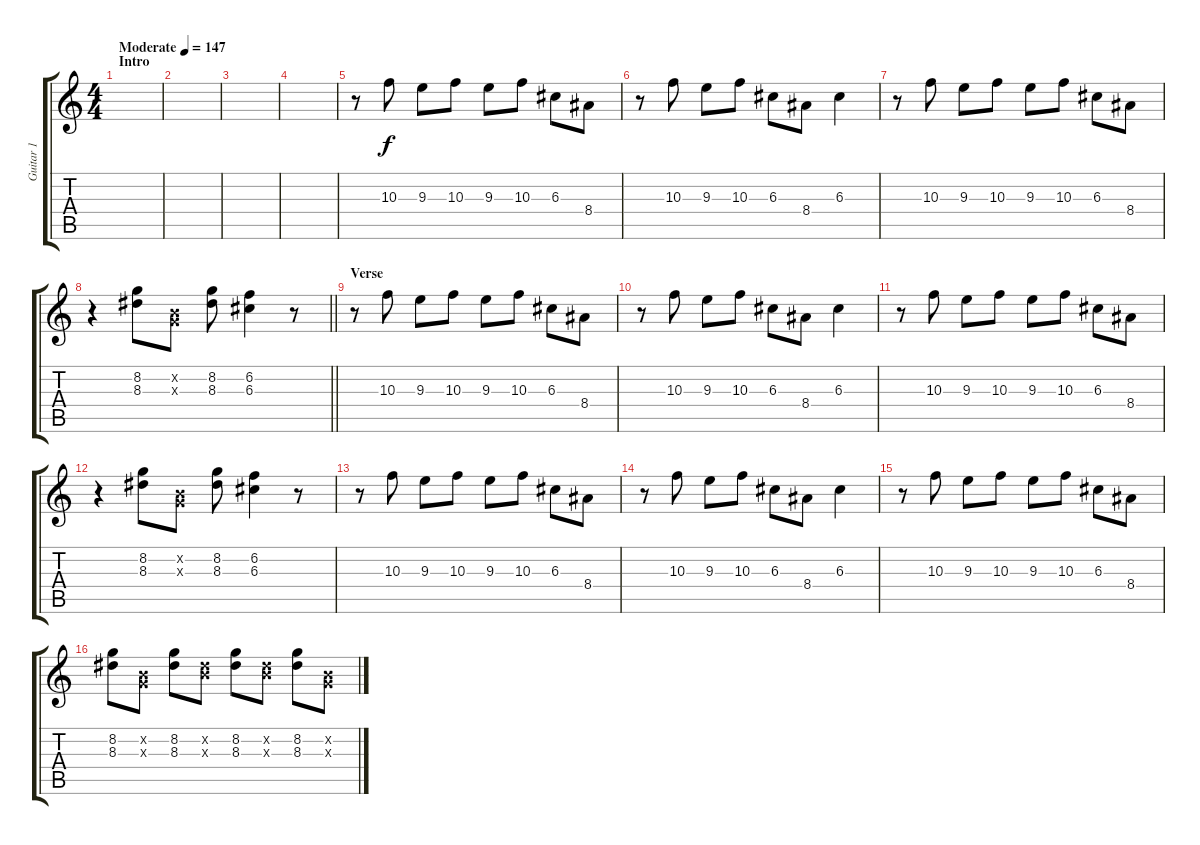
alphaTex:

\track ("Guitar 1" "Guitar 1") {instrument overdrivenguitar}
\staff {score tabs}
\tuning (E4 B3 G3 D3 A2 E2) {hide}
\ts (4 4)
\section ("" "Intro")
\tempo (147 "Moderate")
\clef g2
\ks c
|
|
|
|
r.8 10.3.8 9.3.8 10.3.8 9.3.8 10.3.8 6.3.8 8.4.8 |
r.8 10.3.8 9.3.8 10.3.8 6.3.8 8.4.8 6.3.4 |
r.8 10.3.8 9.3.8 10.3.8 9.3.8 10.3.8 6.3.8 8.4.8 |
\barLineRight lightlight
r.4 (8.2 8.3).8 (0.2{x} 0.3{x}).8 (8.2 8.3).8 (6.2 6.3).4 r.8 |
\section ("" "Verse")
r.8 10.3.8 9.3.8 10.3.8 9.3.8 10.3.8 6.3.8 8.4.8 |
r.8 10.3.8 9.3.8 10.3.8 6.3.8 8.4.8 6.3.4 |
r.8 10.3.8 9.3.8 10.3.8 9.3.8 10.3.8 6.3.8 8.4.8 |
r.4 (8.2 8.3).8 (0.2{x} 0.3{x}).8 (8.2 8.3).8 (6.2 6.3).4 r.8 |
r.8 10.3.8 9.3.8 10.3.8 9.3.8 10.3.8 6.3.8 8.4.8 |
r.8 10.3.8 9.3.8 10.3.8 6.3.8 8.4.8 6.3.4 |
r.8 10.3.8 9.3.8 10.3.8 9.3.8 10.3.8 6.3.8 8.4.8 |
(8.2 8.3).8 (0.2{x} 0.3{x}).8 (8.2 8.3).8 (0.2{x} 8.3{x}).8 (8.2 8.3).8 (0.2{x} 8.3{x}).8 (8.2 8.3).8 (0.2{x} 0.3{x}).8
